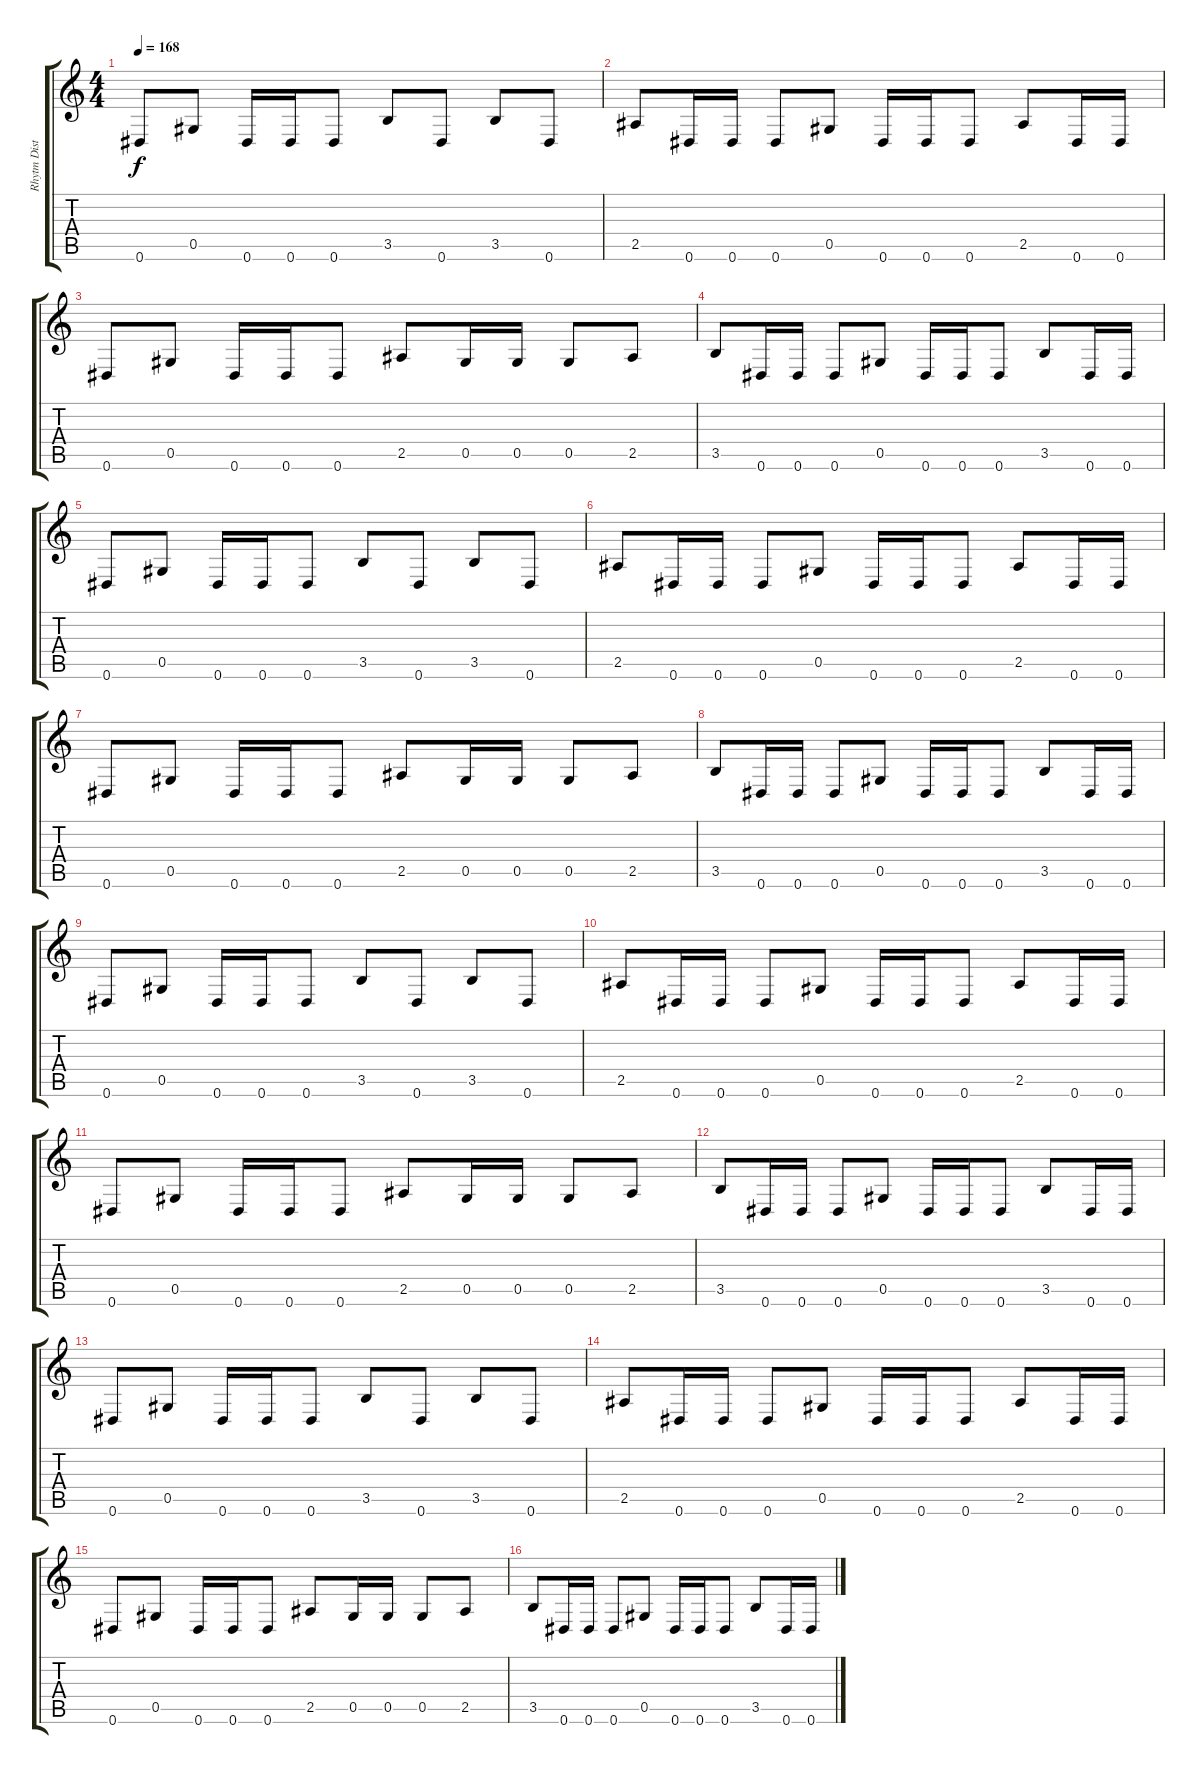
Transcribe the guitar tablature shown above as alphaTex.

\track ("Rhytm Distortion" "Rhytm Dist") {instrument overdrivenguitar}
\staff {score tabs}
\tuning (Eb4 Bb3 Gb3 Db3 Ab2 Eb2) {hide}
\ts (4 4)
\tempo 168
\clef g2
\ks c
0.6.8{dy f} 0.5.8 0.6.16 0.6.16 0.6.8 3.5.8 0.6.8 3.5.8 0.6.8 |
2.5.8 0.6.16 0.6.16 0.6.8 0.5.8 0.6.16 0.6.16 0.6.8 2.5.8 0.6.16 0.6.16 |
0.6.8 0.5.8 0.6.16 0.6.16 0.6.8 2.5.8 0.5.16 0.5.16 0.5.8 2.5.8 |
3.5.8 0.6.16 0.6.16 0.6.8 0.5.8 0.6.16 0.6.16 0.6.8 3.5.8 0.6.16 0.6.16 |
0.6.8 0.5.8 0.6.16 0.6.16 0.6.8 3.5.8 0.6.8 3.5.8 0.6.8 |
2.5.8 0.6.16 0.6.16 0.6.8 0.5.8 0.6.16 0.6.16 0.6.8 2.5.8 0.6.16 0.6.16 |
0.6.8 0.5.8 0.6.16 0.6.16 0.6.8 2.5.8 0.5.16 0.5.16 0.5.8 2.5.8 |
3.5.8 0.6.16 0.6.16 0.6.8 0.5.8 0.6.16 0.6.16 0.6.8 3.5.8 0.6.16 0.6.16 |
0.6.8 0.5.8 0.6.16 0.6.16 0.6.8 3.5.8 0.6.8 3.5.8 0.6.8 |
2.5.8 0.6.16 0.6.16 0.6.8 0.5.8 0.6.16 0.6.16 0.6.8 2.5.8 0.6.16 0.6.16 |
0.6.8 0.5.8 0.6.16 0.6.16 0.6.8 2.5.8 0.5.16 0.5.16 0.5.8 2.5.8 |
3.5.8{volume 12} 0.6.16 0.6.16 0.6.8 0.5.8 0.6.16 0.6.16 0.6.8 3.5.8 0.6.16 0.6.16 |
0.6.8{volume 10} 0.5.8 0.6.16 0.6.16 0.6.8 3.5.8 0.6.8 3.5.8 0.6.8 |
2.5.8{volume 8} 0.6.16 0.6.16 0.6.8 0.5.8 0.6.16 0.6.16 0.6.8 2.5.8 0.6.16 0.6.16 |
0.6.8{volume 6} 0.5.8 0.6.16 0.6.16 0.6.8 2.5.8 0.5.16 0.5.16 0.5.8 2.5.8 |
3.5.8{volume 4} 0.6.16 0.6.16 0.6.8 0.5.8 0.6.16 0.6.16 0.6.8 3.5.8 0.6.16 0.6.16
